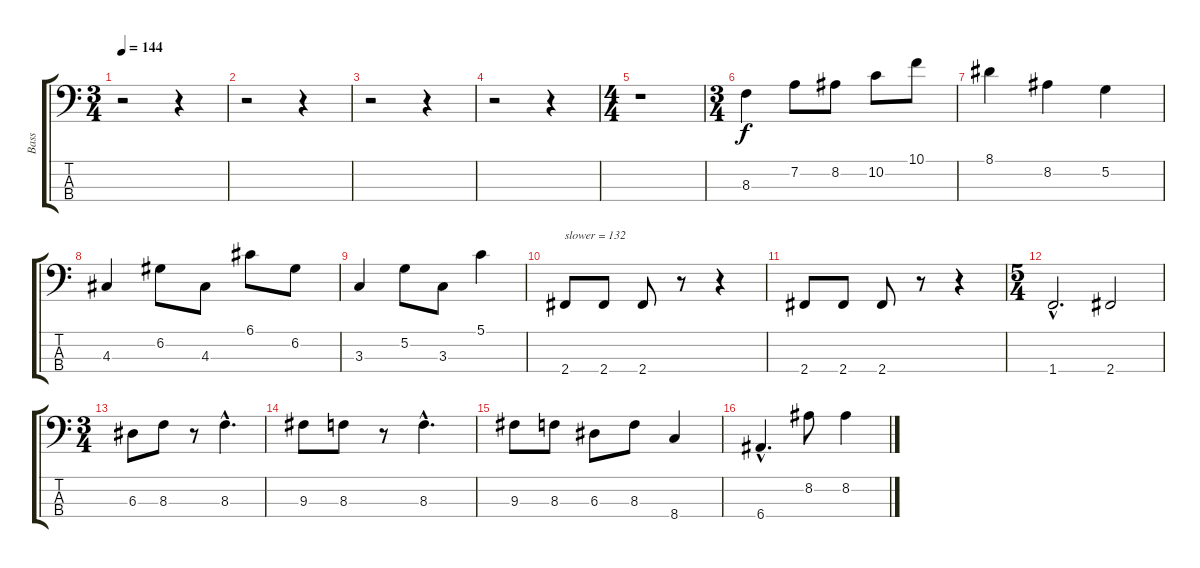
\track ("Bass" "Bass") {instrument electricbassfinger}
\staff {score tabs}
\tuning (G2 D2 A1 E1) {hide}
\ts (3 4)
\tempo 144
\clef f4
\ks c
r.2{dy f} r.4 |
r.2 r.4 |
r.2 r.4 |
r.2 r.4 |
\ts (4 4)
r.1 |
\ts (3 4)
8.3.4 7.2.8 8.2.8 10.2.8 10.1.8 |
8.1.4 8.2.4 5.2.4 |
4.3.4 6.2.8 4.3.8 6.1.8 6.2.8 |
3.3.4 5.2.8 3.3.8 5.1.4 |
2.4.8{txt "slower = 132"} 2.4.8 2.4.8 r.8 r.4 |
2.4.8 2.4.8 2.4.8 r.8 r.4 |
\ts (5 4)
1.4{hac}.2{d} 2.4.2 |
\ts (3 4)
6.3.8 8.3.8 r.8 8.3{hac}.4{d} |
9.3.8 8.3.8 r.8 8.3{hac}.4{d} |
9.3.8 8.3.8 6.3.8 8.3.8 8.4.4 |
6.4{hac}.4{d} 8.2.8 8.2.4
